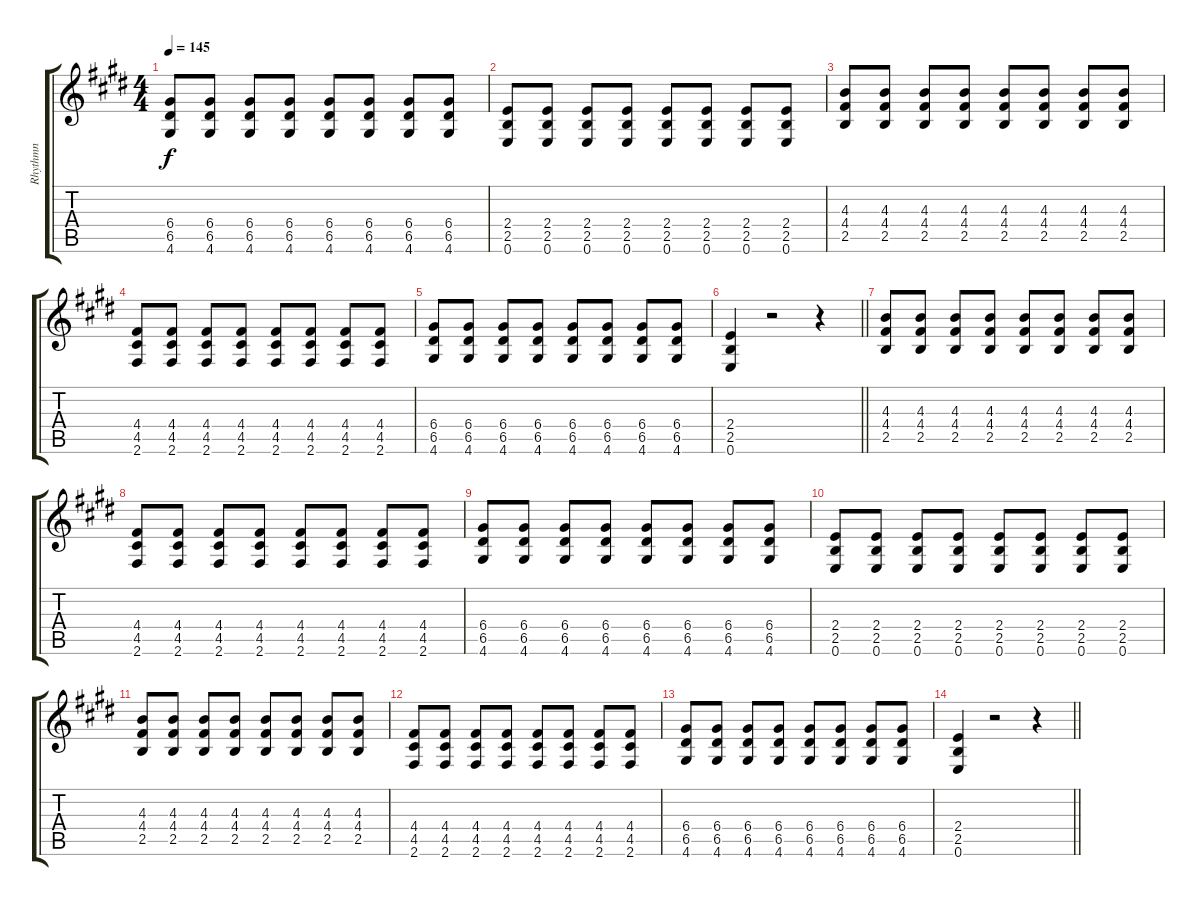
\track ("Rhythmn" "Rhythmn") {instrument overdrivenguitar}
\staff {score tabs}
\tuning (E4 B3 G3 D3 A2 E2) {hide}
\ts (4 4)
\tempo 145
\clef g2
\ks e
(6.4 6.5 4.6).8{dy f} (6.4 6.5 4.6).8 (6.4 6.5 4.6).8 (6.4 6.5 4.6).8 (6.4 6.5 4.6).8 (6.4 6.5 4.6).8 (6.4 6.5 4.6).8 (6.4 6.5 4.6).8 |
(2.4 2.5 0.6).8 (2.4 2.5 0.6).8 (2.4 2.5 0.6).8 (2.4 2.5 0.6).8 (2.4 2.5 0.6).8 (2.4 2.5 0.6).8 (2.4 2.5 0.6).8 (2.4 2.5 0.6).8 |
(4.3 4.4 2.5).8 (4.3 4.4 2.5).8 (4.3 4.4 2.5).8 (4.3 4.4 2.5).8 (4.3 4.4 2.5).8 (4.3 4.4 2.5).8 (4.3 4.4 2.5).8 (4.3 4.4 2.5).8 |
(4.4 4.5 2.6).8 (4.4 4.5 2.6).8 (4.4 4.5 2.6).8 (4.4 4.5 2.6).8 (4.4 4.5 2.6).8 (4.4 4.5 2.6).8 (4.4 4.5 2.6).8 (4.4 4.5 2.6).8 |
(6.4 6.5 4.6).8 (6.4 6.5 4.6).8 (6.4 6.5 4.6).8 (6.4 6.5 4.6).8 (6.4 6.5 4.6).8 (6.4 6.5 4.6).8 (6.4 6.5 4.6).8 (6.4 6.5 4.6).8 |
\barLineRight lightlight
(2.4 2.5 0.6).4 r.2 r.4 |
(4.3 4.4 2.5).8 (4.3 4.4 2.5).8 (4.3 4.4 2.5).8 (4.3 4.4 2.5).8 (4.3 4.4 2.5).8 (4.3 4.4 2.5).8 (4.3 4.4 2.5).8 (4.3 4.4 2.5).8 |
(4.4 4.5 2.6).8 (4.4 4.5 2.6).8 (4.4 4.5 2.6).8 (4.4 4.5 2.6).8 (4.4 4.5 2.6).8 (4.4 4.5 2.6).8 (4.4 4.5 2.6).8 (4.4 4.5 2.6).8 |
(6.4 6.5 4.6).8 (6.4 6.5 4.6).8 (6.4 6.5 4.6).8 (6.4 6.5 4.6).8 (6.4 6.5 4.6).8 (6.4 6.5 4.6).8 (6.4 6.5 4.6).8 (6.4 6.5 4.6).8 |
(2.4 2.5 0.6).8 (2.4 2.5 0.6).8 (2.4 2.5 0.6).8 (2.4 2.5 0.6).8 (2.4 2.5 0.6).8 (2.4 2.5 0.6).8 (2.4 2.5 0.6).8 (2.4 2.5 0.6).8 |
(4.3 4.4 2.5).8 (4.3 4.4 2.5).8 (4.3 4.4 2.5).8 (4.3 4.4 2.5).8 (4.3 4.4 2.5).8 (4.3 4.4 2.5).8 (4.3 4.4 2.5).8 (4.3 4.4 2.5).8 |
(4.4 4.5 2.6).8 (4.4 4.5 2.6).8 (4.4 4.5 2.6).8 (4.4 4.5 2.6).8 (4.4 4.5 2.6).8 (4.4 4.5 2.6).8 (4.4 4.5 2.6).8 (4.4 4.5 2.6).8 |
(6.4 6.5 4.6).8 (6.4 6.5 4.6).8 (6.4 6.5 4.6).8 (6.4 6.5 4.6).8 (6.4 6.5 4.6).8 (6.4 6.5 4.6).8 (6.4 6.5 4.6).8 (6.4 6.5 4.6).8 |
\barLineRight lightlight
(2.4 2.5 0.6).4 r.2 r.4
